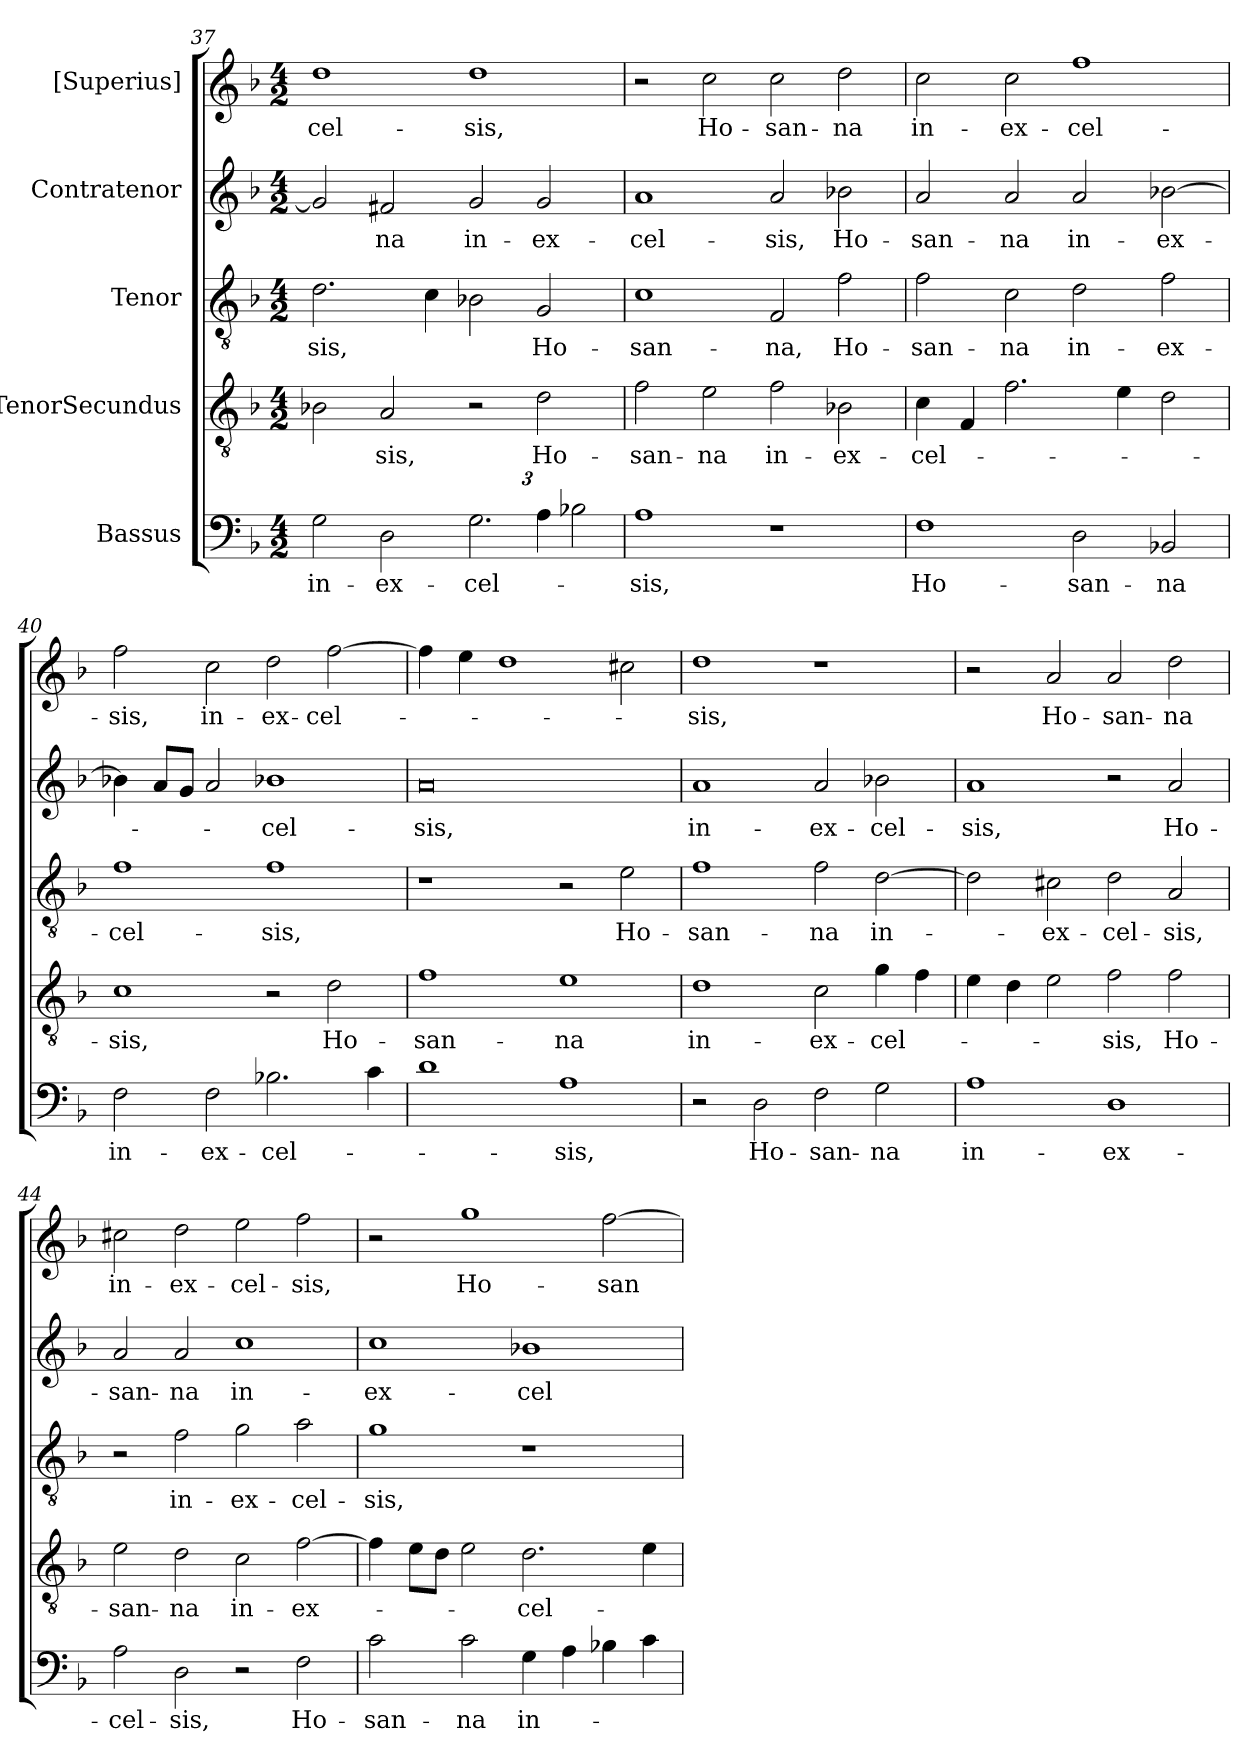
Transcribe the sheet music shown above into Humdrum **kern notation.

**kern	**text	**kern	**text	**kern	**text	**kern	**text	**kern	**text
*part5	*part5	*part4	*part4	*part3	*part3	*part2	*part2	*part1	*part1
*staff5	*staff5	*staff4	*staff4	*staff3	*staff3	*staff2	*staff2	*staff1	*staff1
*I"Bassus	*	*I"TenorSecundus	*	*I"Tenor	*	*I"Contratenor	*	*I"[Superius]	*
*clefF4	*	*clefGv2	*	*clefGv2	*	*clefG2	*	*clefG2	*
*k[b-]	*	*k[b-]	*	*k[b-]	*	*k[b-]	*	*k[b-]	*
*M4/2	*	*M4/2	*	*M4/2	*	*M4/2	*	*M4/2	*
=37	=37	=37	=37	=37	=37	=37	=37	=37	=37
2G\	in-	2B-X\	.	2.d\	-sis,	2g/]	.	1dd\	-cel-
2D\	ex-	2A/	-sis,	.	.	2f#X/	-na	.	.
.	.	.	.	4c\	.	.	.	.	.
*Xbrackettup	*	*	*	*	*	*	*	*	*
3.G\	-cel-	2r	.	2B-X\	.	2g/	in-	1dd\	-sis,
6A\	.	2d\	Ho-	2G/	Ho-	2g/	ex-	.	.
3B-X\	.	.	.	.	.	.	.	.	.
=38	=38	=38	=38	=38	=38	=38	=38	=38	=38
1A\	-sis,	2f\	-san-	1c\	-san-	1a/	-cel-	2r	.
.	.	2e\	-na	.	.	.	.	2cc\	Ho-
1r	.	2f\	in-	2F/	-na,	2a/	-sis,	2cc\	-san-
.	.	2B-X\	ex-	2f\	Ho-	2b-X\	Ho-	2dd\	-na
=39	=39	=39	=39	=39	=39	=39	=39	=39	=39
1F\	Ho-	4c\	-cel-	2f\	-san-	2a/	-san-	2cc\	in-
.	.	4F/	.	.	.	.	.	.	.
.	.	2.f\	.	2c\	-na	2a/	-na	2cc\	ex-
2D\	-san-	.	.	2d\	in-	2a/	in-	1ff\	-cel-
.	.	4e\	.	.	.	.	.	.	.
2BB-X/	-na	2d\	.	2f\	ex-	[2b-X\	ex-	.	.
=40	=40	=40	=40	=40	=40	=40	=40	=40	=40
2F\	in-	1c\	-sis,	1f\	-cel-	4b-X\]	.	2ff\	-sis,
.	.	.	.	.	.	8a/L	.	.	.
.	.	.	.	.	.	8g/J	.	.	.
2F\	ex-	.	.	.	.	2a/	.	2cc\	in-
2.B-X\	-cel-	2r	.	1f\	-sis,	1b-X\	-cel-	2dd\	ex-
.	.	2d\	Ho-	.	.	.	.	[2ff\	-cel-
4c\	.	.	.	.	.	.	.	.	.
=41	=41	=41	=41	=41	=41	=41	=41	=41	=41
1d\	.	1f\	-san-	1r	.	0a/	-sis,	4ff\]	.
.	.	.	.	.	.	.	.	4ee\	.
.	.	.	.	.	.	.	.	1dd\	.
1A\	-sis,	1e\	-na	2r	.	.	.	.	.
.	.	.	.	2e\	Ho-	.	.	2cc#X\	.
=42	=42	=42	=42	=42	=42	=42	=42	=42	=42
2r	.	1d\	in-	1f\	-san-	1a/	in-	1dd\	-sis,
2D\	Ho-	.	.	.	.	.	.	.	.
2F\	-san-	2c\	ex-	2f\	-na	2a/	ex-	1r	.
2G\	-na	4g\	-cel-	[2d\	in-	2b-X\	-cel-	.	.
.	.	4f\	.	.	.	.	.	.	.
=43	=43	=43	=43	=43	=43	=43	=43	=43	=43
1A\	in-	4e\	.	2d\]	.	1a/	-sis,	2r	.
.	.	4d\	.	.	.	.	.	.	.
.	.	2e\	.	2c#X\	ex-	.	.	2a/	Ho-
1D\	ex-	2f\	-sis,	2d\	-cel-	2r	.	2a/	-san-
.	.	2f\	Ho-	2A/	-sis,	2a/	Ho-	2dd\	-na
=44	=44	=44	=44	=44	=44	=44	=44	=44	=44
2A\	-cel-	2e\	-san-	2r	.	2a/	-san-	2cc#X\	in-
2D\	-sis,	2d\	-na	2f\	in-	2a/	-na	2dd\	ex-
2r	.	2c\	in-	2g\	ex-	1cc\	in-	2ee\	-cel-
2F\	Ho-	[2f\	ex-	2a\	-cel-	.	.	2ff\	-sis,
=45	=45	=45	=45	=45	=45	=45	=45	=45	=45
2c\	-san-	4f\]	.	1g\	-sis,	1cc\	ex-	2r	.
.	.	8e\L	.	.	.	.	.	.	.
.	.	8d\J	.	.	.	.	.	.	.
2c\	-na	2e\	.	.	.	.	.	1gg\	Ho-
4G\	in-	2.d\	-cel-	1r	.	1b-X\	-cel-	.	.
4A\	.	.	.	.	.	.	.	.	.
4B-X\	.	.	.	.	.	.	.	[2ff\	-san-
4c\	.	4e\	.	.	.	.	.	.	.
=	=	=	=	=	=	=	=	=	=
*-	*-	*-	*-	*-	*-	*-	*-	*-	*-
